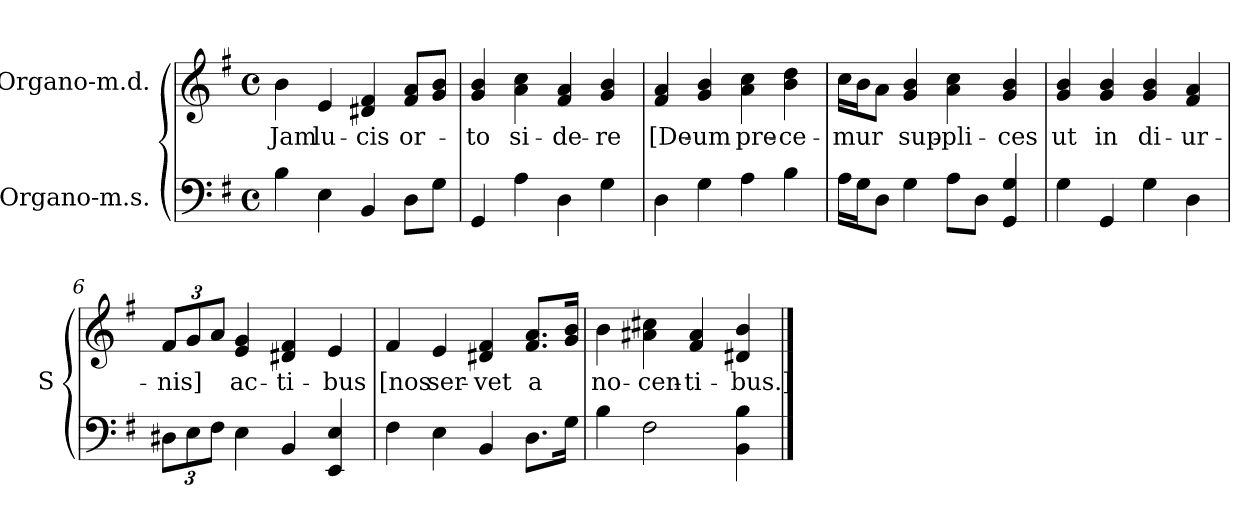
**kern	**kern	**text
*part2	*part1	*part1
*staff2	*staff1	*staff1
*I"Organo-m.s.	*I"Organo-m.d.	*
*I'S	*	*
*clefF4	*clefG2	*
*k[f#]	*k[f#]	*
*M4/4	*M4/4	*
*met(c)	*met(c)	*
=1	=1	=1
4B	4b	Jam
4E	4e	lu-
4BB	4d#X 4f#	-cis
8DL	8f# 8aL	or-
8GJ	8g 8bJ	.
=2	=2	=2
4GG	4g 4b	-to
4A	4a 4cc	si-
4D	4f# 4a	-de-
4G	4g 4b	-re
=3	=3	=3
4D	4f# 4a	[De-
4G	4g 4b	-um
4A	4a 4cc	pre-
4B	4b 4dd	-ce-
=4	=4	=4
16ALL	16ccLL	-mur
16GJ	16bJ	.
8DJ	8aJ	.
4G	4g 4b	sup-
8AL	4a 4cc	-pli-
8DJ	.	.
4GG 4G	4g 4b	-ces
=5	=5	=5
4G	4g 4b	ut
4GG	4g 4b	in
4G	4g 4b	di-
4D	4f# 4a	-ur-
=6	=6	=6
12D#XL	12f#L	-nis]
12E	12g	.
12F#J	12aJ	.
4E	4e 4g	ac-
4BB	4d#X 4f#	-ti-
4EE 4E	4e	-bus
=7	=7	=7
4F#	4f#	[nos
4E	4e	ser-
4BB	4d#X 4f#	-vet
8.DL	8.f# 8.aL	a
16GJk	16g 16bJk	.
=8	=8	=8
4B	4b	no-
2F#	4a#X 4cc#X	-cen-
.	4f# 4a#	-ti-
4BB 4B	4d#X 4b	-bus.]
==	==	==
*-	*-	*-
